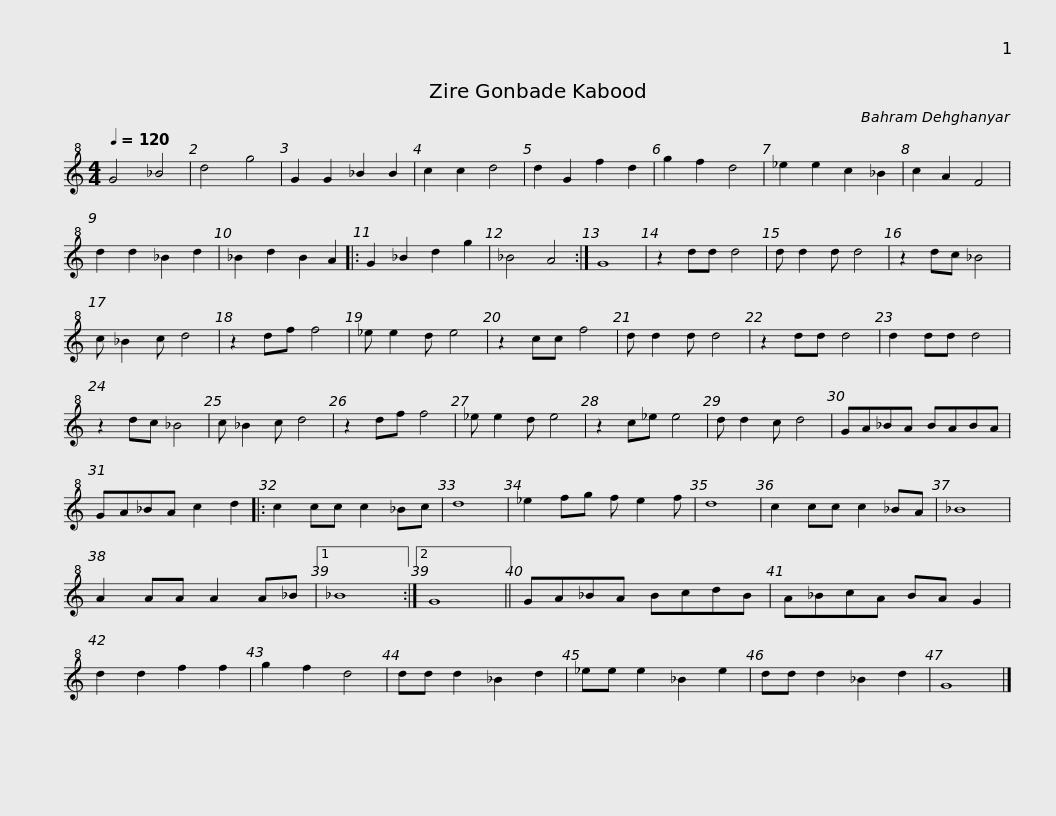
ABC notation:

X:1
L:1/8
Q:1/4=120
M:4/4
I:linebreak $
K:C
V:1 treble+8
V:1
 G4 _B4 | d4 g4 | G2 G2 _B2 B2 | c2 c2 d4 | d2 G2 f2 d2 | %5
 g2 f2 d4 | _e2 e2 c2 _B2 | c2 A2 F4 |$ d2 d2 _B2 d2 | _B2 d2 B2 A2 |: %10
 G2 _B2 d2 g2 | _B4 A4 :| G8 | z2 dd d4 | d d2 d d4 | %15
 z2 dc _B4 |$ c _B2 c d4 | z2 df f4 | _e e2 d e4 | z2 cc f4 | %20
 d d2 d d4 | z2 dd d4 | d2 dd d4 |$ z2 dc _B4 | c _B2 c d4 | %25
 z2 df f4 | _e e2 d e4 | z2 c_e e4 | d d2 c d4 |$ GA_BA BABA | %30
 GA_BA c2 d2 |: c2 cc c2 _Bc | d8 | _e2 fg f e2 f | d8 |$ %35
 c2 cc c2 _BA | _B8 | A2 AA A2 A_B |1 _B8 :|2 G8 || %40
 GA_BA BcdB |$ A_BcA BA G2 | d2 d2 f2 f2 | g2 f2 d4 | dd d2 _B2 d2 | %45
 _ee e2 _B2 e2 | dd d2 _B2 d2 | G8 |] %48
